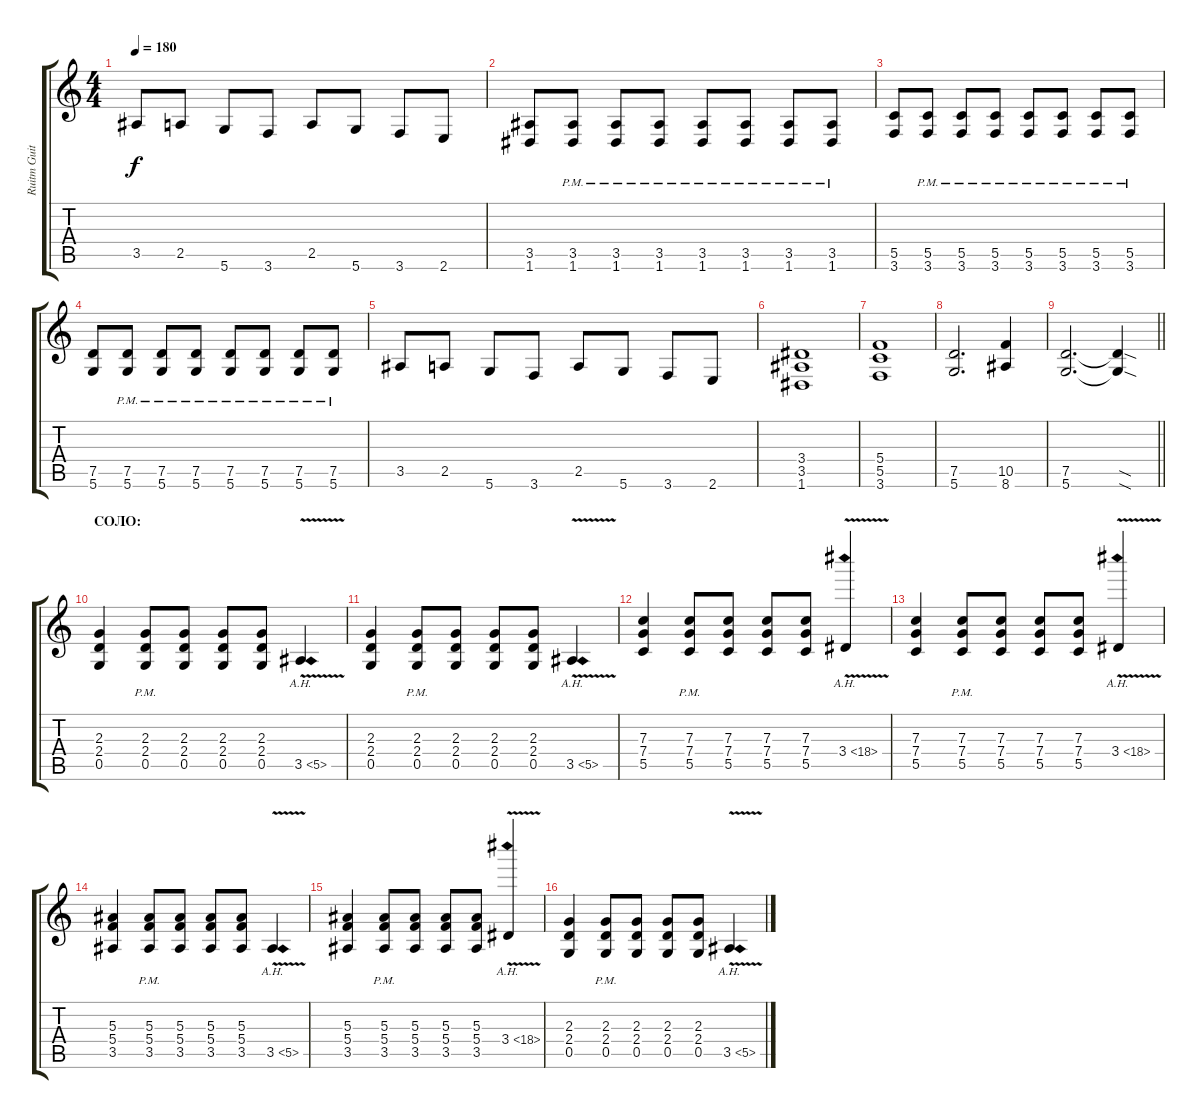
\track ("Ruitm Guitar" "Ruitm Guit") {instrument distortionguitar}
\staff {score tabs}
\tuning (D4 A3 F3 C3 G2 D2) {hide}
\ts (4 4)
\tempo 180
\clef g2
\ks c
3.5.8{dy f} 2.5.8 5.6.8 3.6.8 2.5.8 5.6.8 3.6.8 2.6.8 |
(3.5 1.6).8 (3.5{pm} 1.6{pm}).8 (3.5{pm} 1.6{pm}).8 (3.5{pm} 1.6{pm}).8 (3.5{pm} 1.6{pm}).8 (3.5{pm} 1.6{pm}).8 (3.5{pm} 1.6{pm}).8 (3.5{pm} 1.6{pm}).8 |
(5.5 3.6).8 (5.5{pm} 3.6{pm}).8 (5.5{pm} 3.6{pm}).8 (5.5{pm} 3.6{pm}).8 (5.5{pm} 3.6{pm}).8 (5.5{pm} 3.6{pm}).8 (5.5{pm} 3.6{pm}).8 (5.5{pm} 3.6{pm}).8 |
(7.5 5.6).8 (7.5{pm} 5.6{pm}).8 (7.5{pm} 5.6{pm}).8 (7.5{pm} 5.6{pm}).8 (7.5{pm} 5.6{pm}).8 (7.5{pm} 5.6{pm}).8 (7.5{pm} 5.6{pm}).8 (7.5{pm} 5.6{pm}).8 |
3.5.8 2.5.8 5.6.8 3.6.8 2.5.8 5.6.8 3.6.8 2.6.8 |
(3.4 3.5 1.6).1 |
(5.4 5.5 3.6).1 |
(7.5 5.6).2{d} (10.5 8.6).4 |
\barLineRight lightlight
(7.5 5.6).2{d} (7.5{sod t} 5.6{sod t}).4 |
\section ("" "СОЛО:")
(2.3 2.4 0.5).4 (2.3{pm} 2.4{pm} 0.5{pm}).8 (2.3 2.4 0.5).8 (2.3 2.4 0.5).8 (2.3 2.4 0.5).8 3.5{ah 2 v}.4 |
(2.3 2.4 0.5).4 (2.3{pm} 2.4{pm} 0.5{pm}).8 (2.3 2.4 0.5).8 (2.3 2.4 0.5).8 (2.3 2.4 0.5).8 3.5{ah 2 v}.4 |
(7.3 7.4 5.5).4 (7.3{pm} 7.4{pm} 5.5{pm}).8 (7.3 7.4 5.5).8 (7.3 7.4 5.5).8 (7.3 7.4 5.5).8 3.4{ah 15 v}.4 |
(7.3 7.4 5.5).4 (7.3{pm} 7.4{pm} 5.5{pm}).8 (7.3 7.4 5.5).8 (7.3 7.4 5.5).8 (7.3 7.4 5.5).8 3.4{ah 15 v}.4 |
(5.3 5.4 3.5).4 (5.3{pm} 5.4{pm} 3.5{pm}).8 (5.3 5.4 3.5).8 (5.3 5.4 3.5).8 (5.3 5.4 3.5).8 3.5{ah 2 v}.4 |
(5.3 5.4 3.5).4 (5.3{pm} 5.4{pm} 3.5{pm}).8 (5.3 5.4 3.5).8 (5.3 5.4 3.5).8 (5.3 5.4 3.5).8 3.4{ah 15 v}.4 |
(2.3 2.4 0.5).4 (2.3{pm} 2.4{pm} 0.5{pm}).8 (2.3 2.4 0.5).8 (2.3 2.4 0.5).8 (2.3 2.4 0.5).8 3.5{ah 2 v}.4
